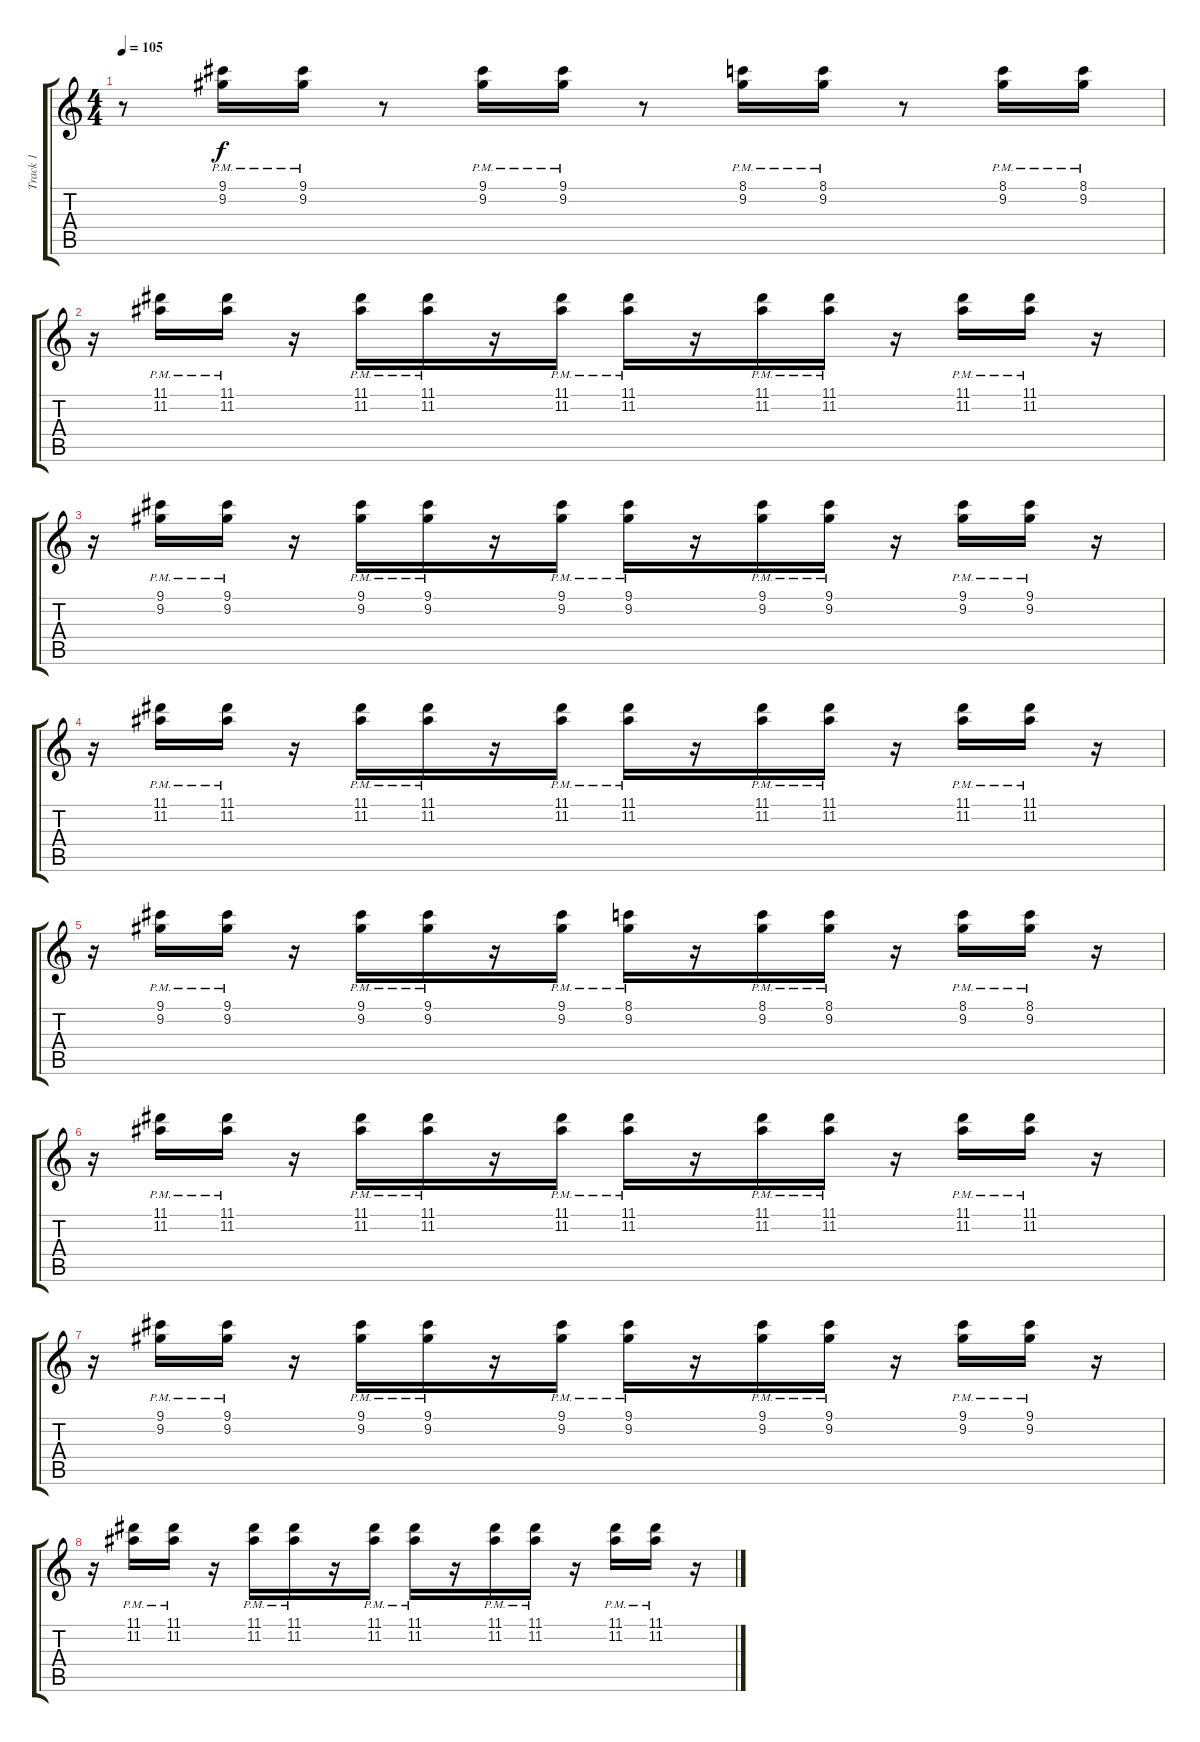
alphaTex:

\track ("Track 1" "Track 1") {instrument overdrivenguitar}
\staff {score tabs}
\tuning (E4 B3 G3 D3 A2 E2) {hide}
\ts (4 4)
\tempo 105
\clef g2
\ks c
r.8{dy f} (9.1{pm} 9.2{pm}).16 (9.1{pm} 9.2{pm}).16 r.8 (9.1{pm} 9.2{pm}).16 (9.1{pm} 9.2{pm}).16 r.8 (8.1{pm} 9.2{pm}).16 (8.1{pm} 9.2{pm}).16 r.8 (8.1{pm} 9.2{pm}).16 (8.1{pm} 9.2{pm}).16 |
r.16 (11.1{pm} 11.2{pm}).16 (11.1{pm} 11.2{pm}).16 r.16 (11.1{pm} 11.2{pm}).16 (11.1{pm} 11.2{pm}).16 r.16 (11.1{pm} 11.2{pm}).16 (11.1{pm} 11.2{pm}).16 r.16 (11.1{pm} 11.2{pm}).16 (11.1{pm} 11.2{pm}).16 r.16 (11.1{pm} 11.2{pm}).16 (11.1{pm} 11.2{pm}).16 r.16 |
r.16 (9.1{pm} 9.2{pm}).16 (9.1{pm} 9.2{pm}).16 r.16 (9.1{pm} 9.2{pm}).16 (9.1{pm} 9.2{pm}).16 r.16 (9.1{pm} 9.2{pm}).16 (9.1{pm} 9.2{pm}).16 r.16 (9.1{pm} 9.2{pm}).16 (9.1{pm} 9.2{pm}).16 r.16 (9.1{pm} 9.2{pm}).16 (9.1{pm} 9.2{pm}).16 r.16 |
r.16 (11.1{pm} 11.2{pm}).16 (11.1{pm} 11.2{pm}).16 r.16 (11.1{pm} 11.2{pm}).16 (11.1{pm} 11.2{pm}).16 r.16 (11.1{pm} 11.2{pm}).16 (11.1{pm} 11.2{pm}).16 r.16 (11.1{pm} 11.2{pm}).16 (11.1{pm} 11.2{pm}).16 r.16 (11.1{pm} 11.2{pm}).16 (11.1{pm} 11.2{pm}).16 r.16 |
r.16 (9.1{pm} 9.2{pm}).16 (9.1{pm} 9.2{pm}).16 r.16 (9.1{pm} 9.2{pm}).16 (9.1{pm} 9.2{pm}).16 r.16 (9.1{pm} 9.2{pm}).16 (8.1{pm} 9.2{pm}).16 r.16 (8.1{pm} 9.2{pm}).16 (8.1{pm} 9.2{pm}).16 r.16 (8.1{pm} 9.2{pm}).16 (8.1{pm} 9.2{pm}).16 r.16 |
r.16 (11.1{pm} 11.2{pm}).16 (11.1{pm} 11.2{pm}).16 r.16 (11.1{pm} 11.2{pm}).16 (11.1{pm} 11.2{pm}).16 r.16 (11.1{pm} 11.2{pm}).16 (11.1{pm} 11.2{pm}).16 r.16 (11.1{pm} 11.2{pm}).16 (11.1{pm} 11.2{pm}).16 r.16 (11.1{pm} 11.2{pm}).16 (11.1{pm} 11.2{pm}).16 r.16 |
r.16 (9.1{pm} 9.2{pm}).16 (9.1{pm} 9.2{pm}).16 r.16 (9.1{pm} 9.2{pm}).16 (9.1{pm} 9.2{pm}).16 r.16 (9.1{pm} 9.2{pm}).16 (9.1{pm} 9.2{pm}).16 r.16 (9.1{pm} 9.2{pm}).16 (9.1{pm} 9.2{pm}).16 r.16 (9.1{pm} 9.2{pm}).16 (9.1{pm} 9.2{pm}).16 r.16 |
r.16 (11.1{pm} 11.2{pm}).16 (11.1{pm} 11.2{pm}).16 r.16 (11.1{pm} 11.2{pm}).16 (11.1{pm} 11.2{pm}).16 r.16 (11.1{pm} 11.2{pm}).16 (11.1{pm} 11.2{pm}).16 r.16 (11.1{pm} 11.2{pm}).16 (11.1{pm} 11.2{pm}).16 r.16 (11.1{pm} 11.2{pm}).16 (11.1{pm} 11.2{pm}).16 r.16
